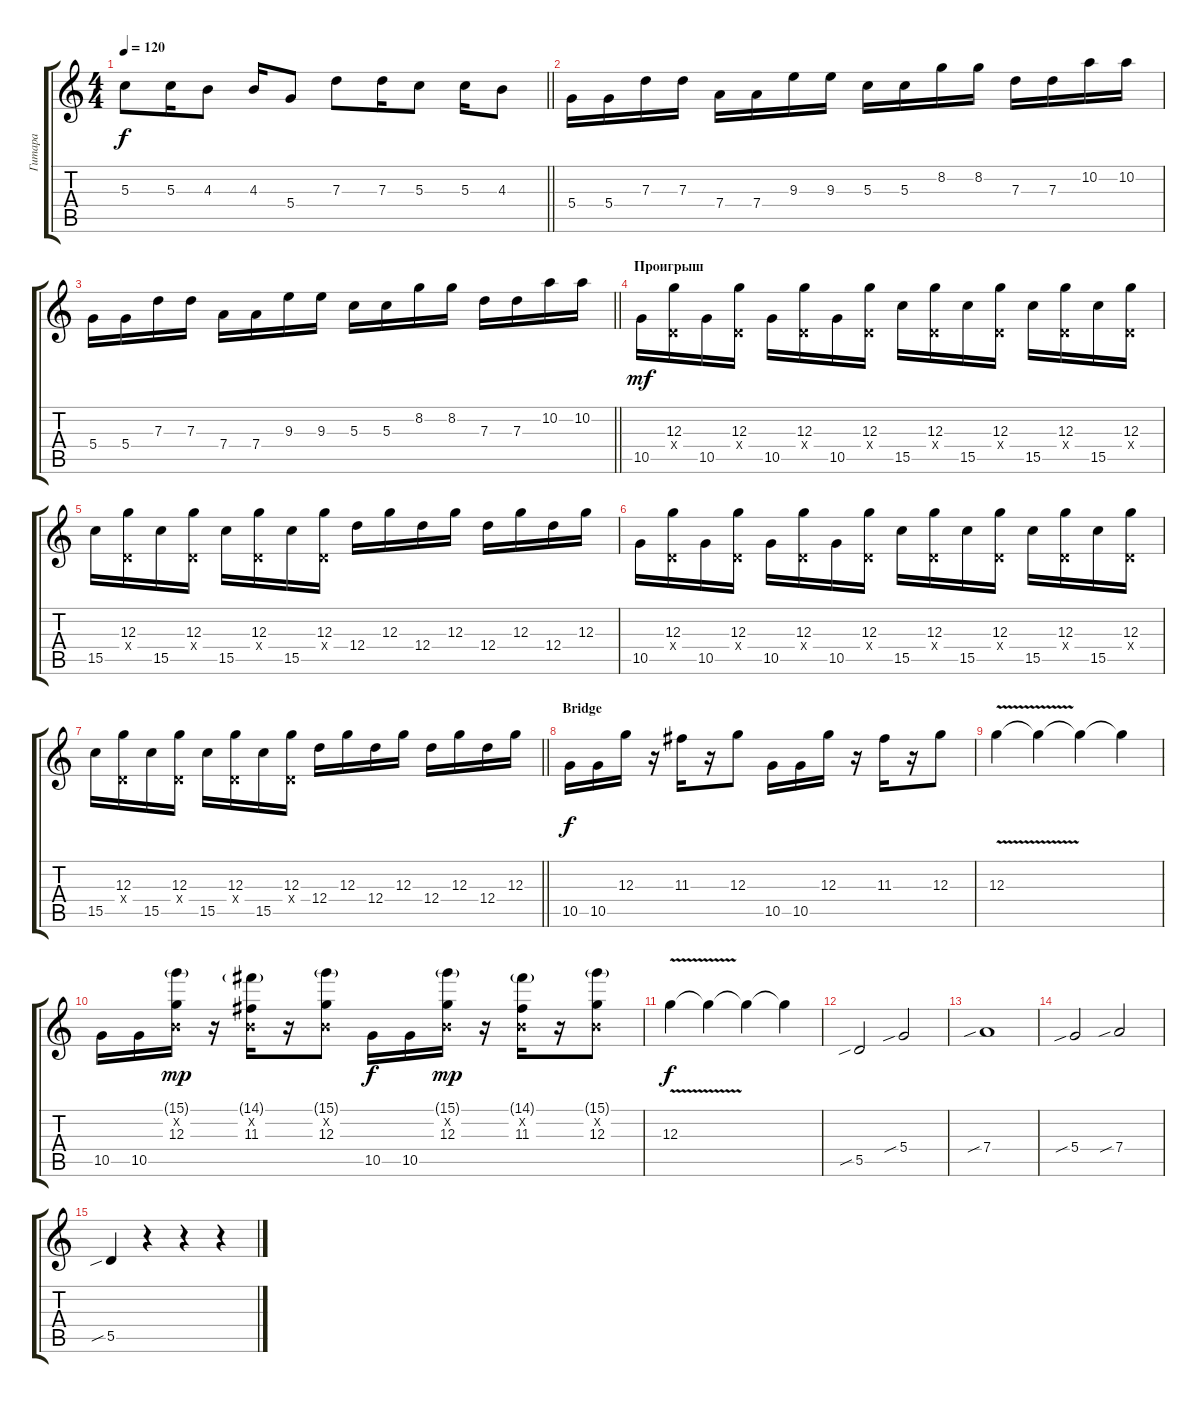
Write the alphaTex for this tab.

\track ("Гитара" "Гитара") {instrument distortionguitar}
\staff {score tabs}
\tuning (E4 B3 G3 D3 A2 E2) {hide}
\ts (4 4)
\tempo 120
\clef g2
\barLineRight lightlight
\ks c
5.3.8{dy f} 5.3.16 4.3.8 4.3.16 5.4.8 7.3.8 7.3.16 5.3.8 5.3.16 4.3.8 |
5.4.16 5.4.16 7.3.16 7.3.16 7.4.16 7.4.16 9.3.16 9.3.16 5.3.16 5.3.16 8.2.16 8.2.16 7.3.16 7.3.16 10.2.16 10.2.16 |
\barLineRight lightlight
5.4.16 5.4.16 7.3.16 7.3.16 7.4.16 7.4.16 9.3.16 9.3.16 5.3.16 5.3.16 8.2.16 8.2.16 7.3.16 7.3.16 10.2.16 10.2.16 |
\section ("" "Проигрыш")
10.5.16{dy mf} (12.3 0.4{x}).16 10.5.16 (12.3 0.4{x}).16 10.5.16 (12.3 0.4{x}).16 10.5.16 (12.3 0.4{x}).16 15.5.16 (12.3 0.4{x}).16 15.5.16 (12.3 0.4{x}).16 15.5.16 (12.3 0.4{x}).16 15.5.16 (12.3 0.4{x}).16 |
15.5.16 (12.3 0.4{x}).16 15.5.16 (12.3 0.4{x}).16 15.5.16 (12.3 0.4{x}).16 15.5.16 (12.3 0.4{x}).16 12.4.16 12.3.16 12.4.16 12.3.16 12.4.16 12.3.16 12.4.16 12.3.16 |
10.5.16 (12.3 0.4{x}).16 10.5.16 (12.3 0.4{x}).16 10.5.16 (12.3 0.4{x}).16 10.5.16 (12.3 0.4{x}).16 15.5.16 (12.3 0.4{x}).16 15.5.16 (12.3 0.4{x}).16 15.5.16 (12.3 0.4{x}).16 15.5.16 (12.3 0.4{x}).16 |
\barLineRight lightlight
15.5.16 (12.3 0.4{x}).16 15.5.16 (12.3 0.4{x}).16 15.5.16 (12.3 0.4{x}).16 15.5.16 (12.3 0.4{x}).16 12.4.16 12.3.16 12.4.16 12.3.16 12.4.16 12.3.16 12.4.16 12.3.16 |
\section ("" "Bridge")
10.5.16{dy f} 10.5.16 12.3.16 r.16 11.3.16 r.16 12.3.8 10.5.16 10.5.16 12.3.16 r.16 11.3.16 r.16 12.3.8 |
12.3{v}.4 12.3{t}.4 12.3{t}.4 12.3{t}.4 |
10.5.16 10.5.16 (15.1{g} 0.2{x} 12.3).16{dy mp} r.16 (14.1{g} 0.2{x} 11.3).16 r.16 (15.1{g} 0.2{x} 12.3).8 10.5.16{dy f} 10.5.16 (15.1{g} 0.2{x} 12.3).16{dy mp} r.16 (14.1{g} 0.2{x} 11.3).16 r.16 (15.1{g} 0.2{x} 12.3).8 |
12.3{v}.4{dy f} 12.3{t}.4 12.3{t}.4 12.3{t}.4 |
5.5{sib}.2 5.4{sib}.2 |
7.4{sib}.1 |
5.4{sib}.2 7.4{sib}.2 |
5.5{sib}.4 r.4 r.4 r.4
